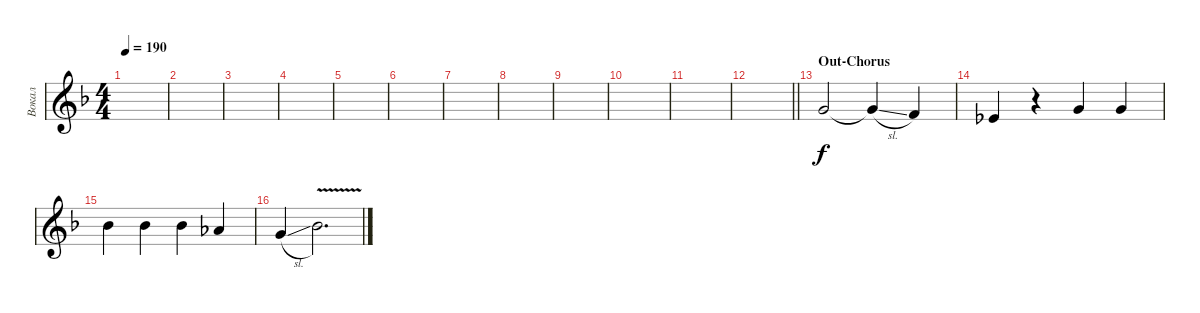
\track ("Вокал" "Вокал") {instrument trumpet}
\staff {score}
\tuning (E4 B3 G3 D3 A2 E2) {hide}
\ts (4 4)
\tempo 190
\clef g2
\ks dminor
|
|
|
|
|
|
|
|
|
|
|
\barLineRight lightlight
|
\section ("" "Out-Chorus")
8.2.2 8.2{sl t}.4 6.2.4 |
4.2.4 r.4 8.2.4 8.2.4 |
6.1.4 6.1.4 6.1.4 4.1.4 |
3.1{sl}.4 6.1{v}.2{d}
